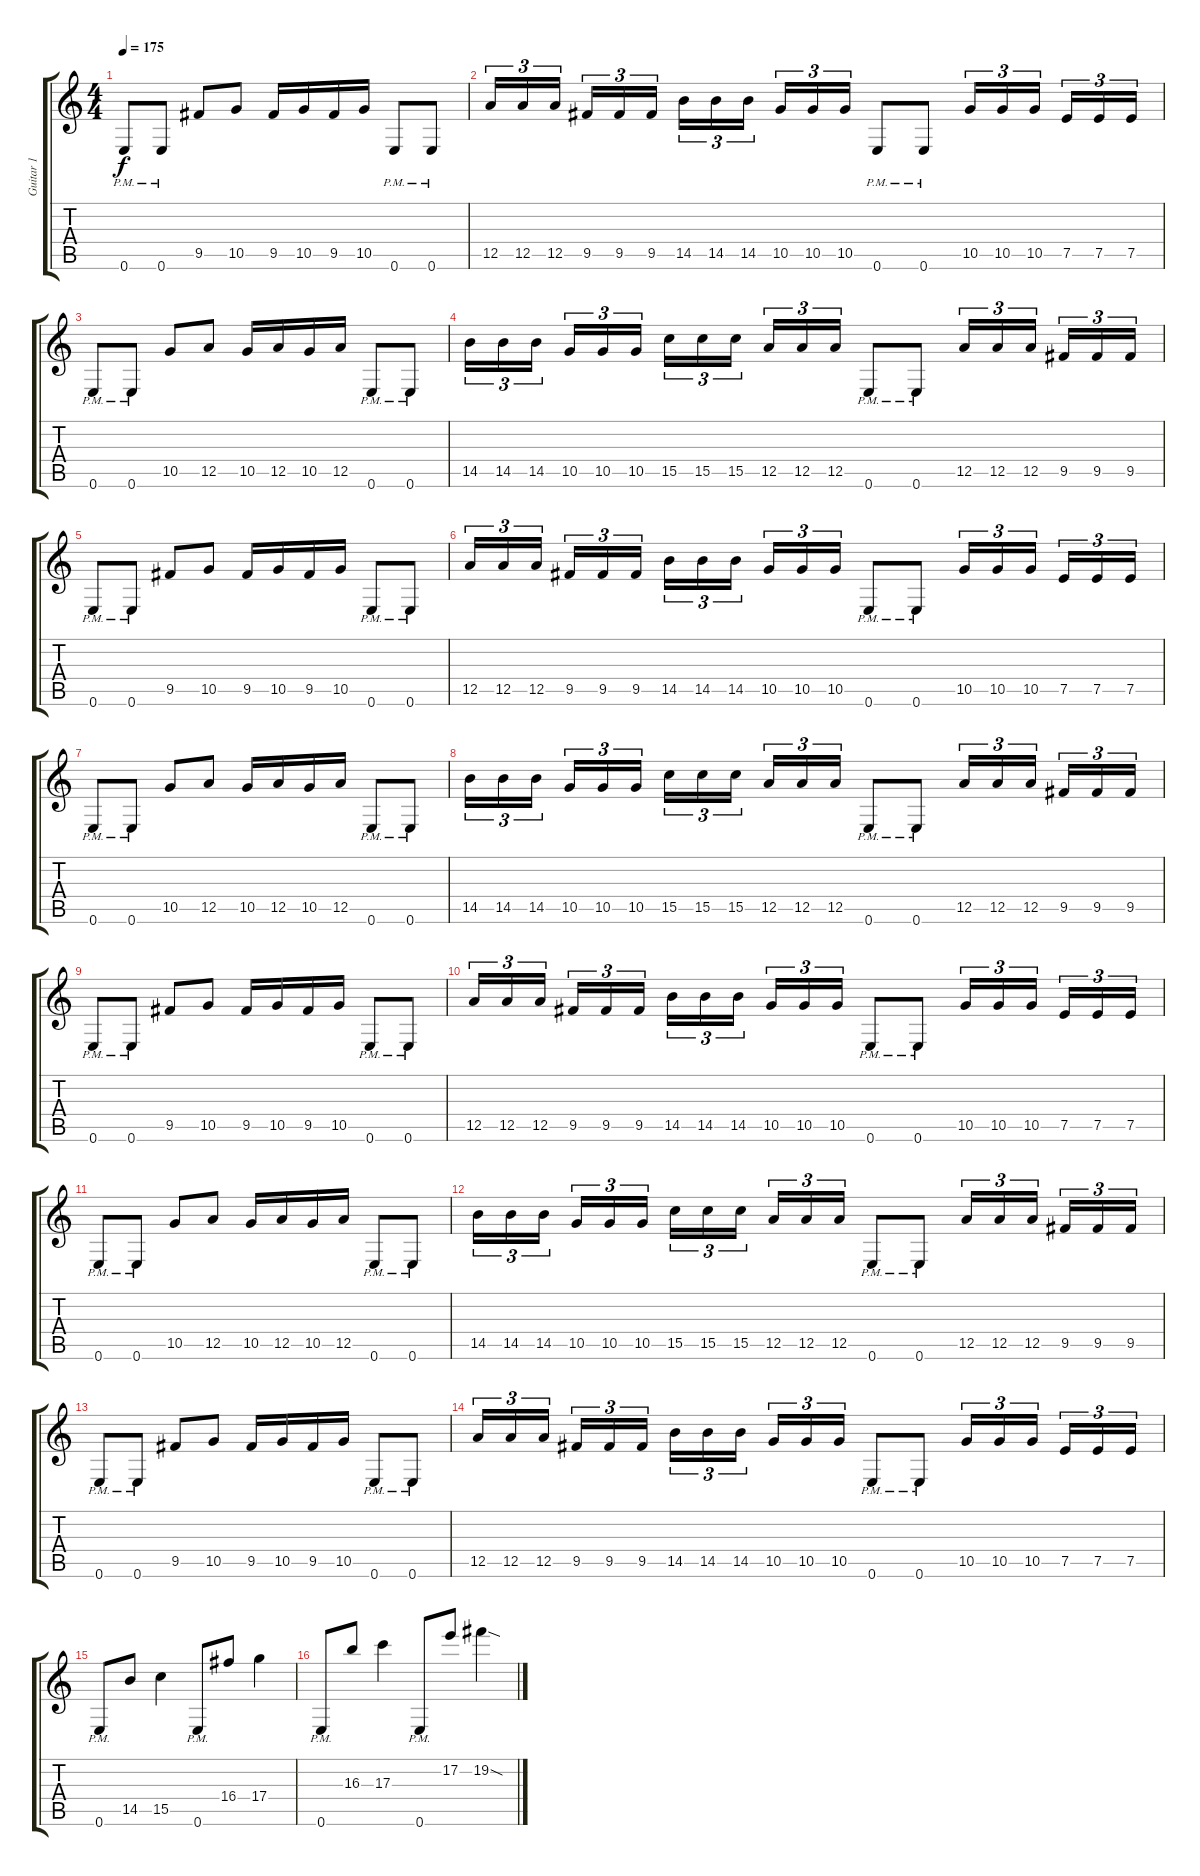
\track ("Guitar 1" "Guitar 1") {instrument distortionguitar}
\staff {score tabs}
\tuning (E4 B3 G3 D3 A2 E2) {hide}
\ts (4 4)
\tempo 175
\clef g2
\ks c
0.6{pm}.8{dy f} 0.6{pm}.8 9.5.8 10.5.8 9.5.16 10.5.16 9.5.16 10.5.16 0.6{pm}.8 0.6{pm}.8 |
12.5.16{tu (3 2)} 12.5.16{tu (3 2)} 12.5.16{tu (3 2) beam splitsecondary} 9.5.16{tu (3 2)} 9.5.16{tu (3 2)} 9.5.16{tu (3 2)} 14.5.16{tu (3 2)} 14.5.16{tu (3 2)} 14.5.16{tu (3 2) beam splitsecondary} 10.5.16{tu (3 2)} 10.5.16{tu (3 2)} 10.5.16{tu (3 2)} 0.6{pm}.8 0.6{pm}.8 10.5.16{tu (3 2)} 10.5.16{tu (3 2)} 10.5.16{tu (3 2) beam splitsecondary} 7.5.16{tu (3 2)} 7.5.16{tu (3 2)} 7.5.16{tu (3 2)} |
0.6{pm}.8 0.6{pm}.8 10.5.8 12.5.8 10.5.16 12.5.16 10.5.16 12.5.16 0.6{pm}.8 0.6{pm}.8 |
14.5.16{tu (3 2)} 14.5.16{tu (3 2)} 14.5.16{tu (3 2) beam splitsecondary} 10.5.16{tu (3 2)} 10.5.16{tu (3 2)} 10.5.16{tu (3 2)} 15.5.16{tu (3 2)} 15.5.16{tu (3 2)} 15.5.16{tu (3 2) beam splitsecondary} 12.5.16{tu (3 2)} 12.5.16{tu (3 2)} 12.5.16{tu (3 2)} 0.6{pm}.8 0.6{pm}.8 12.5.16{tu (3 2)} 12.5.16{tu (3 2)} 12.5.16{tu (3 2) beam splitsecondary} 9.5.16{tu (3 2)} 9.5.16{tu (3 2)} 9.5.16{tu (3 2)} |
0.6{pm}.8 0.6{pm}.8 9.5.8 10.5.8 9.5.16 10.5.16 9.5.16 10.5.16 0.6{pm}.8 0.6{pm}.8 |
12.5.16{tu (3 2)} 12.5.16{tu (3 2)} 12.5.16{tu (3 2) beam splitsecondary} 9.5.16{tu (3 2)} 9.5.16{tu (3 2)} 9.5.16{tu (3 2)} 14.5.16{tu (3 2)} 14.5.16{tu (3 2)} 14.5.16{tu (3 2) beam splitsecondary} 10.5.16{tu (3 2)} 10.5.16{tu (3 2)} 10.5.16{tu (3 2)} 0.6{pm}.8 0.6{pm}.8 10.5.16{tu (3 2)} 10.5.16{tu (3 2)} 10.5.16{tu (3 2) beam splitsecondary} 7.5.16{tu (3 2)} 7.5.16{tu (3 2)} 7.5.16{tu (3 2)} |
0.6{pm}.8 0.6{pm}.8 10.5.8 12.5.8 10.5.16 12.5.16 10.5.16 12.5.16 0.6{pm}.8 0.6{pm}.8 |
14.5.16{tu (3 2)} 14.5.16{tu (3 2)} 14.5.16{tu (3 2) beam splitsecondary} 10.5.16{tu (3 2)} 10.5.16{tu (3 2)} 10.5.16{tu (3 2)} 15.5.16{tu (3 2)} 15.5.16{tu (3 2)} 15.5.16{tu (3 2) beam splitsecondary} 12.5.16{tu (3 2)} 12.5.16{tu (3 2)} 12.5.16{tu (3 2)} 0.6{pm}.8 0.6{pm}.8 12.5.16{tu (3 2)} 12.5.16{tu (3 2)} 12.5.16{tu (3 2) beam splitsecondary} 9.5.16{tu (3 2)} 9.5.16{tu (3 2)} 9.5.16{tu (3 2)} |
0.6{pm}.8 0.6{pm}.8 9.5.8 10.5.8 9.5.16 10.5.16 9.5.16 10.5.16 0.6{pm}.8 0.6{pm}.8 |
12.5.16{tu (3 2)} 12.5.16{tu (3 2)} 12.5.16{tu (3 2) beam splitsecondary} 9.5.16{tu (3 2)} 9.5.16{tu (3 2)} 9.5.16{tu (3 2)} 14.5.16{tu (3 2)} 14.5.16{tu (3 2)} 14.5.16{tu (3 2) beam splitsecondary} 10.5.16{tu (3 2)} 10.5.16{tu (3 2)} 10.5.16{tu (3 2)} 0.6{pm}.8 0.6{pm}.8 10.5.16{tu (3 2)} 10.5.16{tu (3 2)} 10.5.16{tu (3 2) beam splitsecondary} 7.5.16{tu (3 2)} 7.5.16{tu (3 2)} 7.5.16{tu (3 2)} |
0.6{pm}.8 0.6{pm}.8 10.5.8 12.5.8 10.5.16 12.5.16 10.5.16 12.5.16 0.6{pm}.8 0.6{pm}.8 |
14.5.16{tu (3 2)} 14.5.16{tu (3 2)} 14.5.16{tu (3 2) beam splitsecondary} 10.5.16{tu (3 2)} 10.5.16{tu (3 2)} 10.5.16{tu (3 2)} 15.5.16{tu (3 2)} 15.5.16{tu (3 2)} 15.5.16{tu (3 2) beam splitsecondary} 12.5.16{tu (3 2)} 12.5.16{tu (3 2)} 12.5.16{tu (3 2)} 0.6{pm}.8 0.6{pm}.8 12.5.16{tu (3 2)} 12.5.16{tu (3 2)} 12.5.16{tu (3 2) beam splitsecondary} 9.5.16{tu (3 2)} 9.5.16{tu (3 2)} 9.5.16{tu (3 2)} |
0.6{pm}.8 0.6{pm}.8 9.5.8 10.5.8 9.5.16 10.5.16 9.5.16 10.5.16 0.6{pm}.8 0.6{pm}.8 |
12.5.16{tu (3 2)} 12.5.16{tu (3 2)} 12.5.16{tu (3 2) beam splitsecondary} 9.5.16{tu (3 2)} 9.5.16{tu (3 2)} 9.5.16{tu (3 2)} 14.5.16{tu (3 2)} 14.5.16{tu (3 2)} 14.5.16{tu (3 2) beam splitsecondary} 10.5.16{tu (3 2)} 10.5.16{tu (3 2)} 10.5.16{tu (3 2)} 0.6{pm}.8 0.6{pm}.8 10.5.16{tu (3 2)} 10.5.16{tu (3 2)} 10.5.16{tu (3 2) beam splitsecondary} 7.5.16{tu (3 2)} 7.5.16{tu (3 2)} 7.5.16{tu (3 2)} |
0.6{pm}.8 14.5.8 15.5.4 0.6{pm}.8 16.4.8 17.4.4 |
0.6{pm}.8 16.3.8 17.3.4 0.6{pm}.8 17.2.8 19.2{sod}.4
